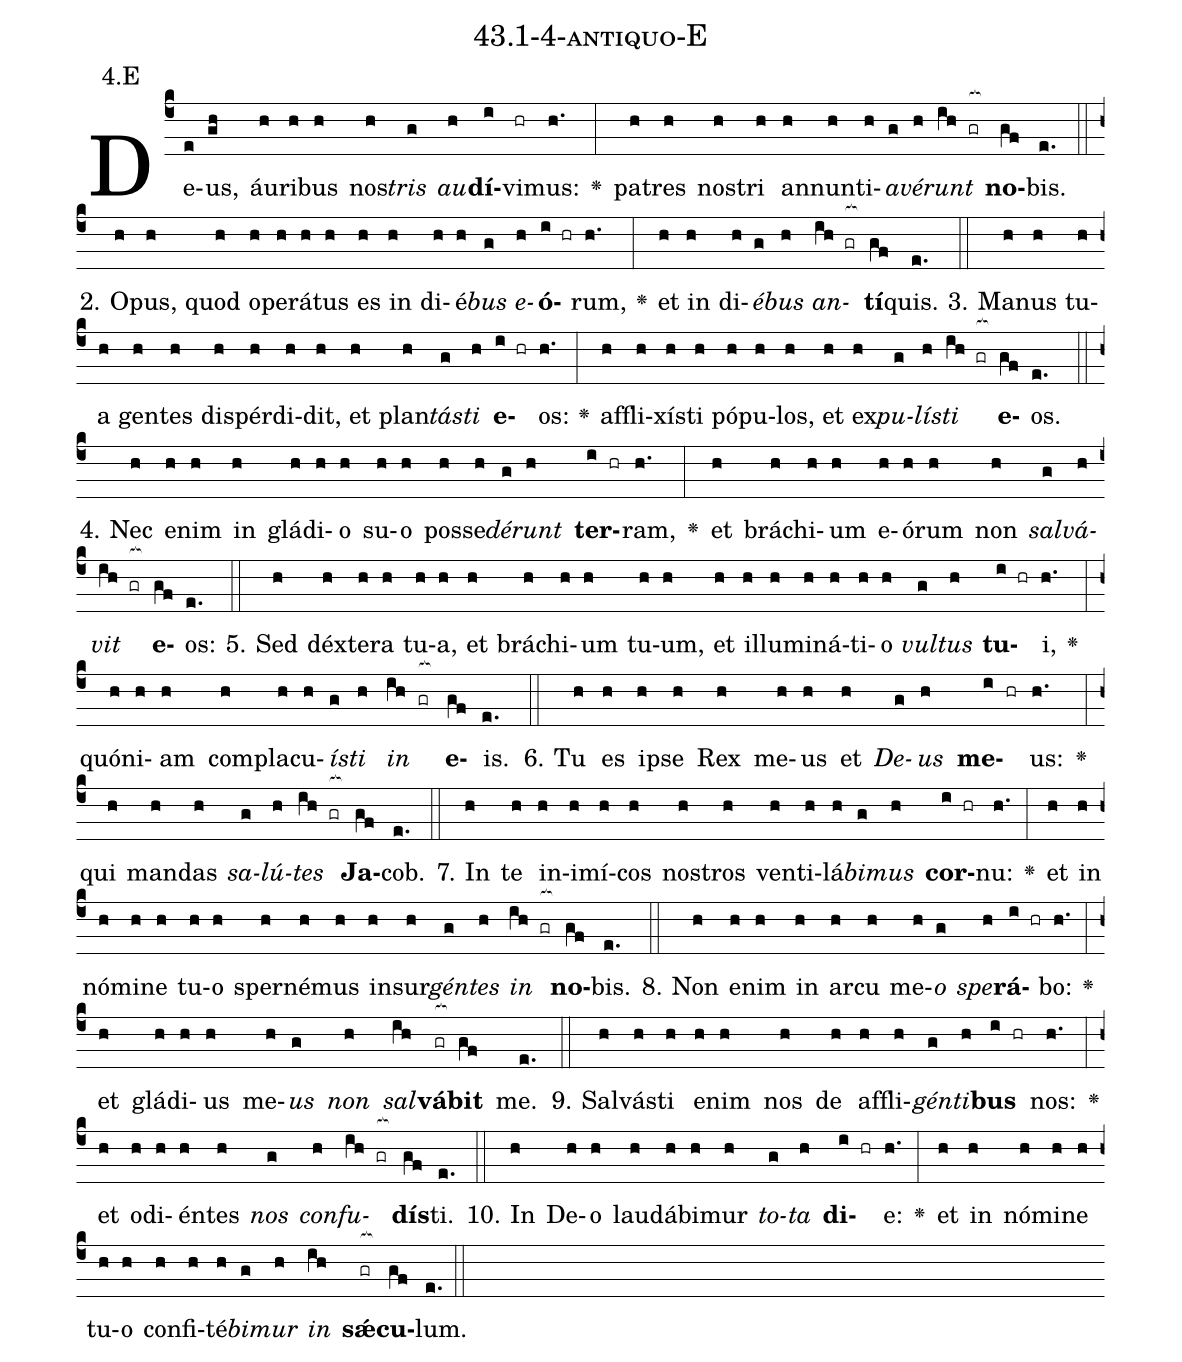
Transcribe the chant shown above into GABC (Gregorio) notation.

name: 43.1-4-antiquo-E;
annotation: 4.E;
%%
(c4)De(e)us,(gh) áu(h)ri(h)bus(h) nos(h)<i>tris</i>(g) <i>au</i>(h)<b>dí</b>(i)vi(hr)mus:(h.) <v>\greheightstar</v>(:) pa(h)tres(h) nos(h)tri(h) an(h)nun(h)ti(h)<i>a</i>(g)<i>vé</i>(h)<i>runt</i>(ih gr[ocb:1{]) <b>no</b>(gf[ocb:0}])bis.(e.) (::)
2. O(h)pus,(h) quod(h) o(h)pe(h)rá(h)tus(h) es(h) in(h) di(h)é(h)<i>bus</i>(g) <i>e</i>(h)<b>ó</b>(i hr)rum,(h.) <v>\greheightstar</v>(:) et(h) in(h) di(h)<i>é</i>(g)<i>bus</i>(h) <i>an</i>(ih gr[ocb:1{])<b>tí</b>(gf[ocb:0}])quis.(e.) (::)
3. Ma(h)nus(h) tu(h)a(h) gen(h)tes(h) dis(h)pér(h)di(h)dit,(h) et(h) plan(h)<i>tás</i>(g)<i>ti</i>(h) <b>e</b>(i hr)os:(h.) <v>\greheightstar</v>(:) af(h)fli(h)xís(h)ti(h) pó(h)pu(h)los,(h) et(h) ex(h)<i>pu</i>(g)<i>lís</i>(h)<i>ti</i>(ih gr[ocb:1{]) <b>e</b>(gf[ocb:0}])os.(e.) (::)
4. Nec(h) e(h)nim(h) in(h) glá(h)di(h)o(h) su(h)o(h) pos(h)se(h)<i>dé</i>(g)<i>runt</i>(h) <b>ter</b>(i hr)ram,(h.) <v>\greheightstar</v>(:) et(h) brá(h)chi(h)um(h) e(h)ó(h)rum(h) non(h) <i>sal</i>(g)<i>vá</i>(h)<i>vit</i>(ih gr[ocb:1{]) <b>e</b>(gf[ocb:0}])os:(e.) (::)
5. Sed(h) déx(h)te(h)ra(h) tu(h)a,(h) et(h) brá(h)chi(h)um(h) tu(h)um,(h) et(h) il(h)lu(h)mi(h)ná(h)ti(h)o(h) <i>vul</i>(g)<i>tus</i>(h) <b>tu</b>(i hr)i,(h.) <v>\greheightstar</v>(:) quón(h)i(h)am(h) com(h)pla(h)cu(h)<i>ís</i>(g)<i>ti</i>(h) <i>in</i>(ih gr[ocb:1{]) <b>e</b>(gf[ocb:0}])is.(e.) (::)
6. Tu(h) es(h) ip(h)se(h) Rex(h) me(h)us(h) et(h) <i>De</i>(g)<i>us</i>(h) <b>me</b>(i hr)us:(h.) <v>\greheightstar</v>(:) qui(h) man(h)das(h) <i>sa</i>(g)<i>lú</i>(h)<i>tes</i>(ih gr[ocb:1{]) <b>Ja</b>(gf[ocb:0}])cob.(e.) (::)
7. In(h) te(h) in(h)i(h)mí(h)cos(h) nos(h)tros(h) ven(h)ti(h)lá(h)<i>bi</i>(g)<i>mus</i>(h) <b>cor</b>(i hr)nu:(h.) <v>\greheightstar</v>(:) et(h) in(h) nó(h)mi(h)ne(h) tu(h)o(h) sper(h)né(h)mus(h) in(h)sur(h)<i>gén</i>(g)<i>tes</i>(h) <i>in</i>(ih gr[ocb:1{]) <b>no</b>(gf[ocb:0}])bis.(e.) (::)
8. Non(h) e(h)nim(h) in(h) ar(h)cu(h) me(h)<i>o</i>(g) <i>spe</i>(h)<b>rá</b>(i hr)bo:(h.) <v>\greheightstar</v>(:) et(h) glá(h)di(h)us(h) me(h)<i>us</i>(g) <i>non</i>(h) <i>sal</i>(ih)<b>vá</b>(gr[ocb:1{])<b>bit</b>(gf[ocb:0}]) me.(e.) (::)
9. Sal(h)vás(h)ti(h) e(h)nim(h) nos(h) de(h) af(h)fli(h)<i>gén</i>(g)<i>ti</i>(h)<b>bus</b>(i hr) nos:(h.) <v>\greheightstar</v>(:) et(h) o(h)di(h)én(h)tes(h) <i>nos</i>(g) <i>con</i>(h)<i>fu</i>(ih gr[ocb:1{])<b>dís</b>(gf[ocb:0}])ti.(e.) (::)
10. In(h) De(h)o(h) lau(h)dá(h)bi(h)mur(h) <i>to</i>(g)<i>ta</i>(h) <b>di</b>(i hr)e:(h.) <v>\greheightstar</v>(:) et(h) in(h) nó(h)mi(h)ne(h) tu(h)o(h) con(h)fi(h)té(h)<i>bi</i>(g)<i>mur</i>(h) <i>in</i>(ih) <b>sǽ</b>(gr[ocb:1{])<b>cu</b>(gf[ocb:0}])lum.(e.) (::)
